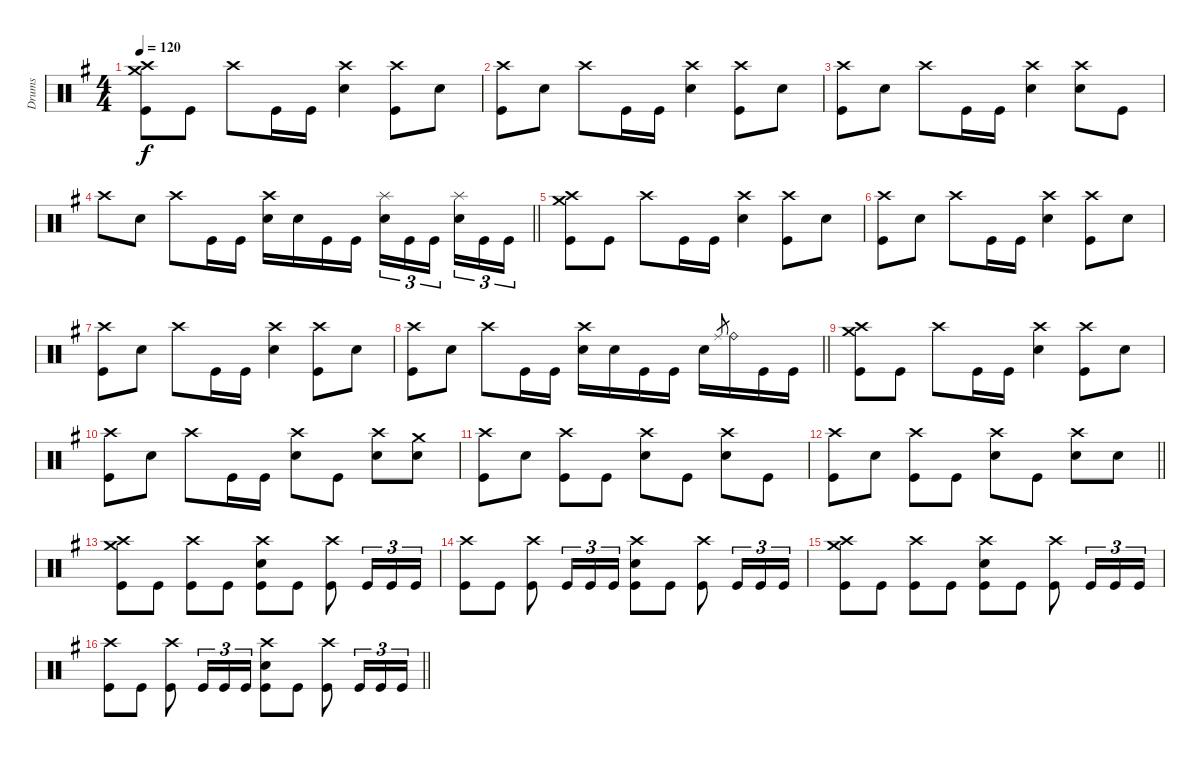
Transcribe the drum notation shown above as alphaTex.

\track ("Drums" "Drums") {instrument percussion}
\staff
\articulation defaults
\ts (4 4)
\tempo 120
\clef neutral
\ks eminor
("Crash high (hit)" "Crash medium (hit)" "Kick (hit)").8{dy f} "Kick (hit)".8 "Crash high (hit)".8 "Kick (hit)".16 "Kick (hit)".16 ("Crash high (hit)" "Electric Snare (hit)").4 ("Crash high (hit)" "Kick (hit)").8 "Electric Snare (hit)".8 |
("Crash high (hit)" "Kick (hit)").8 "Electric Snare (hit)".8 "Crash high (hit)".8 "Kick (hit)".16 "Kick (hit)".16 ("Crash high (hit)" "Electric Snare (hit)").4 ("Crash high (hit)" "Kick (hit)").8 "Electric Snare (hit)".8 |
("Crash high (hit)" "Kick (hit)").8 "Electric Snare (hit)".8 "Crash high (hit)".8 "Kick (hit)".16 "Kick (hit)".16 ("Crash high (hit)" "Electric Snare (hit)").4 ("Crash high (hit)" "Electric Snare (hit)").8 "Kick (hit)".8 |
\barLineRight lightlight "Crash high (hit)".8 "Electric Snare (hit)".8 "Crash high (hit)".8 "Kick (hit)".16 "Kick (hit)".16
("Crash high (hit)" "Electric Snare (hit)").16 "Electric Snare (hit)".16 "Kick (hit)".16 "Kick (hit)".16 ("Splash (hit)" "Electric Snare (hit)").16{tu (3 2)} "Kick (hit)".16{tu (3 2)} "Kick (hit)".16{tu (3 2) beam splitsecondary} ("Splash (hit)" "Electric Snare (hit)").16{tu (3 2)} "Kick (hit)".16{tu (3 2)} "Kick (hit)".16{tu (3 2)} |
("Crash high (hit)" "Crash medium (hit)" "Kick (hit)").8 "Kick (hit)".8 "Crash high (hit)".8 "Kick (hit)".16 "Kick (hit)".16 ("Crash high (hit)" "Electric Snare (hit)").4 ("Crash high (hit)" "Kick (hit)").8 "Electric Snare (hit)".8 |
("Crash high (hit)" "Kick (hit)").8 "Electric Snare (hit)".8 "Crash high (hit)".8 "Kick (hit)".16 "Kick (hit)".16 ("Crash high (hit)" "Electric Snare (hit)").4 ("Crash high (hit)" "Kick (hit)").8 "Electric Snare (hit)".8 |
("Crash high (hit)" "Kick (hit)").8 "Electric Snare (hit)".8 "Crash high (hit)".8 "Kick (hit)".16 "Kick (hit)".16 ("Crash high (hit)" "Electric Snare (hit)").4 ("Crash high (hit)" "Kick (hit)").8 "Electric Snare (hit)".8 |
\barLineRight lightlight
("Crash high (hit)" "Kick (hit)").8 "Electric Snare (hit)".8 "Crash high (hit)".8 "Kick (hit)".16 "Kick (hit)".16 ("Crash high (hit)" "Electric Snare (hit)").16 "Electric Snare (hit)".16 "Kick (hit)".16 "Kick (hit)".16 "Electric Snare (hit)".16 "Ride (middle)".8{gr} "Ride (bell)".16 "Kick (hit)".16 "Kick (hit)".16 |
("Crash high (hit)" "Crash medium (hit)" "Kick (hit)").8 "Kick (hit)".8 "Crash high (hit)".8 "Kick (hit)".16 "Kick (hit)".16 ("Crash high (hit)" "Electric Snare (hit)").4 ("Crash high (hit)" "Kick (hit)").8 "Electric Snare (hit)".8 |
("Crash high (hit)" "Kick (hit)").8 "Electric Snare (hit)".8 "Crash high (hit)".8 "Kick (hit)".16 "Kick (hit)".16 ("Crash high (hit)" "Electric Snare (hit)").8 "Kick (hit)".8 ("Crash high (hit)" "Electric Snare (hit)").8 ("Crash medium (hit)" "Electric Snare (hit)").8 |
("Crash high (hit)" "Kick (hit)").8 "Electric Snare (hit)".8 ("Crash high (hit)" "Kick (hit)").8 "Kick (hit)".8 ("Crash high (hit)" "Electric Snare (hit)").8 "Kick (hit)".8 ("Crash high (hit)" "Electric Snare (hit)").8 "Kick (hit)".8 |
\barLineRight lightlight
("Crash high (hit)" "Kick (hit)").8 "Electric Snare (hit)".8 ("Crash high (hit)" "Kick (hit)").8 "Kick (hit)".8 ("Crash high (hit)" "Electric Snare (hit)").8 "Kick (hit)".8 ("Crash high (hit)" "Electric Snare (hit)").8 "Electric Snare (hit)".8 |
\section ("" "")
("Crash high (hit)" "Crash medium (hit)" "Kick (hit)").8 "Kick (hit)".8 ("Crash high (hit)" "Kick (hit)").8 "Kick (hit)".8 ("Crash high (hit)" "Electric Snare (hit)" "Kick (hit)").8 "Kick (hit)".8 ("Crash high (hit)" "Kick (hit)").8 "Kick (hit)".16{tu (3 2)} "Kick (hit)".16{tu (3 2)} "Kick (hit)".16{tu (3 2)} |
("Crash high (hit)" "Kick (hit)").8 "Kick (hit)".8 ("Crash high (hit)" "Kick (hit)").8 "Kick (hit)".16{tu (3 2)} "Kick (hit)".16{tu (3 2)} "Kick (hit)".16{tu (3 2)} ("Crash high (hit)" "Electric Snare (hit)" "Kick (hit)").8 "Kick (hit)".8 ("Crash high (hit)" "Kick (hit)").8 "Kick (hit)".16{tu (3 2)} "Kick (hit)".16{tu (3 2)} "Kick (hit)".16{tu (3 2)} |
("Crash high (hit)" "Crash medium (hit)" "Kick (hit)").8 "Kick (hit)".8 ("Crash high (hit)" "Kick (hit)").8 "Kick (hit)".8 ("Crash high (hit)" "Electric Snare (hit)" "Kick (hit)").8 "Kick (hit)".8 ("Crash high (hit)" "Kick (hit)").8 "Kick (hit)".16{tu (3 2)} "Kick (hit)".16{tu (3 2)} "Kick (hit)".16{tu (3 2)} |
\barLineRight lightlight
("Crash high (hit)" "Kick (hit)").8 "Kick (hit)".8 ("Crash high (hit)" "Kick (hit)").8 "Kick (hit)".16{tu (3 2)} "Kick (hit)".16{tu (3 2)} "Kick (hit)".16{tu (3 2)} ("Crash high (hit)" "Electric Snare (hit)" "Kick (hit)").8 "Kick (hit)".8 ("Crash high (hit)" "Kick (hit)").8 "Kick (hit)".16{tu (3 2)} "Kick (hit)".16{tu (3 2)} "Kick (hit)".16{tu (3 2)}
